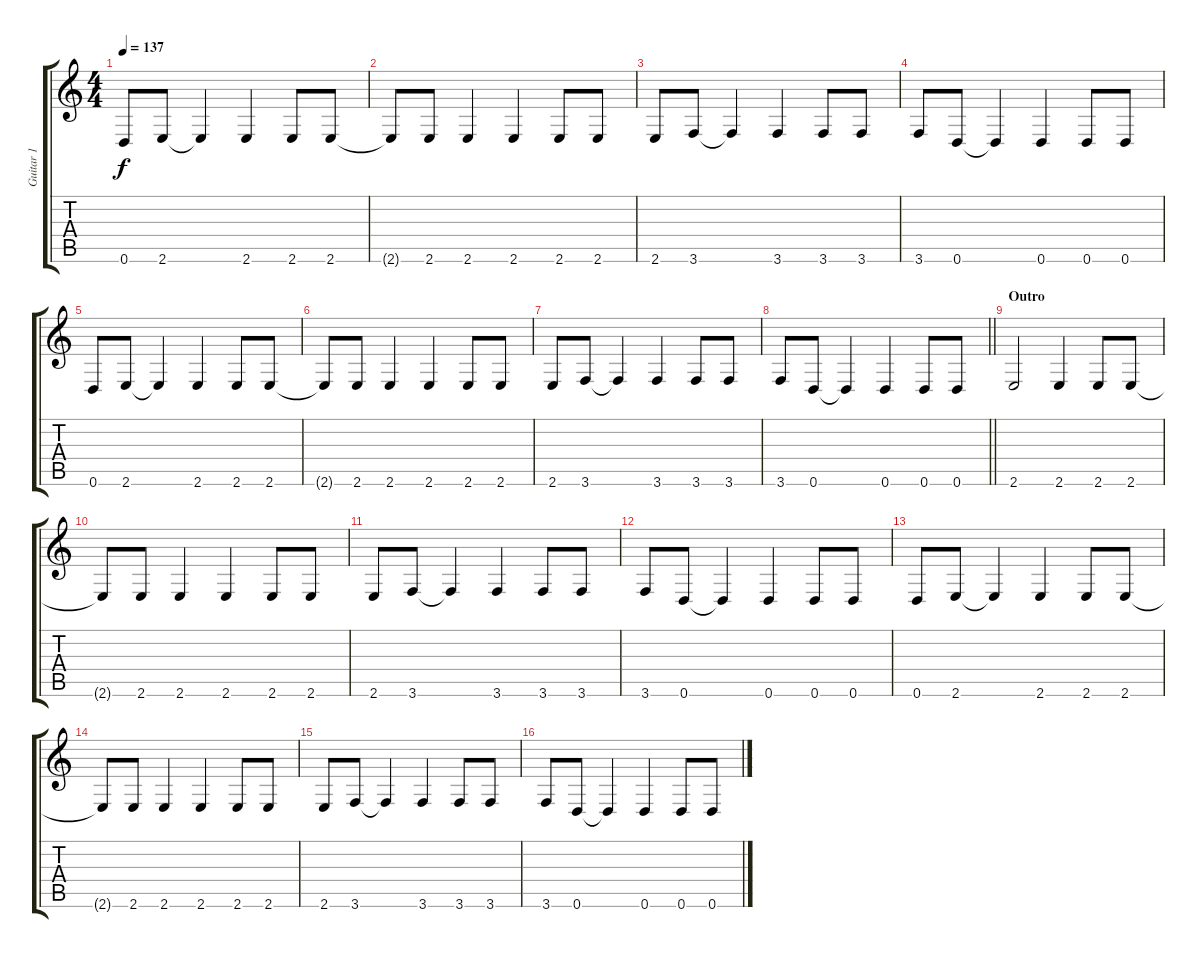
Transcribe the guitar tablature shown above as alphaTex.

\track ("Guitar 1" "Guitar 1") {instrument overdrivenguitar}
\staff {score tabs}
\tuning (D4 A3 F3 C3 G2 D2) {hide}
\ts (4 4)
\tempo 137
\clef g2
\ks c
0.6.8{dy f} 2.6.8 2.6{t}.4 2.6.4 2.6.8 2.6.8 |
2.6{t}.8 2.6.8 2.6.4 2.6.4 2.6.8 2.6.8 |
2.6.8 3.6.8 3.6{t}.4 3.6.4 3.6.8 3.6.8 |
3.6.8 0.6.8 0.6{t}.4 0.6.4 0.6.8 0.6.8 |
0.6.8 2.6.8 2.6{t}.4 2.6.4 2.6.8 2.6.8 |
2.6{t}.8 2.6.8 2.6.4 2.6.4 2.6.8 2.6.8 |
2.6.8 3.6.8 3.6{t}.4 3.6.4 3.6.8 3.6.8 |
\barLineRight lightlight
3.6.8 0.6.8 0.6{t}.4 0.6.4 0.6.8 0.6.8 |
\section ("" "Outro")
2.6.2 2.6.4 2.6.8 2.6.8 |
2.6{t}.8 2.6.8 2.6.4 2.6.4 2.6.8 2.6.8 |
2.6.8 3.6.8 3.6{t}.4 3.6.4 3.6.8 3.6.8 |
3.6.8 0.6.8 0.6{t}.4 0.6.4 0.6.8 0.6.8 |
0.6.8 2.6.8 2.6{t}.4 2.6.4 2.6.8 2.6.8 |
2.6{t}.8 2.6.8 2.6.4 2.6.4 2.6.8 2.6.8 |
2.6.8 3.6.8 3.6{t}.4 3.6.4 3.6.8 3.6.8 |
3.6.8 0.6.8 0.6{t}.4 0.6.4 0.6.8 0.6.8
